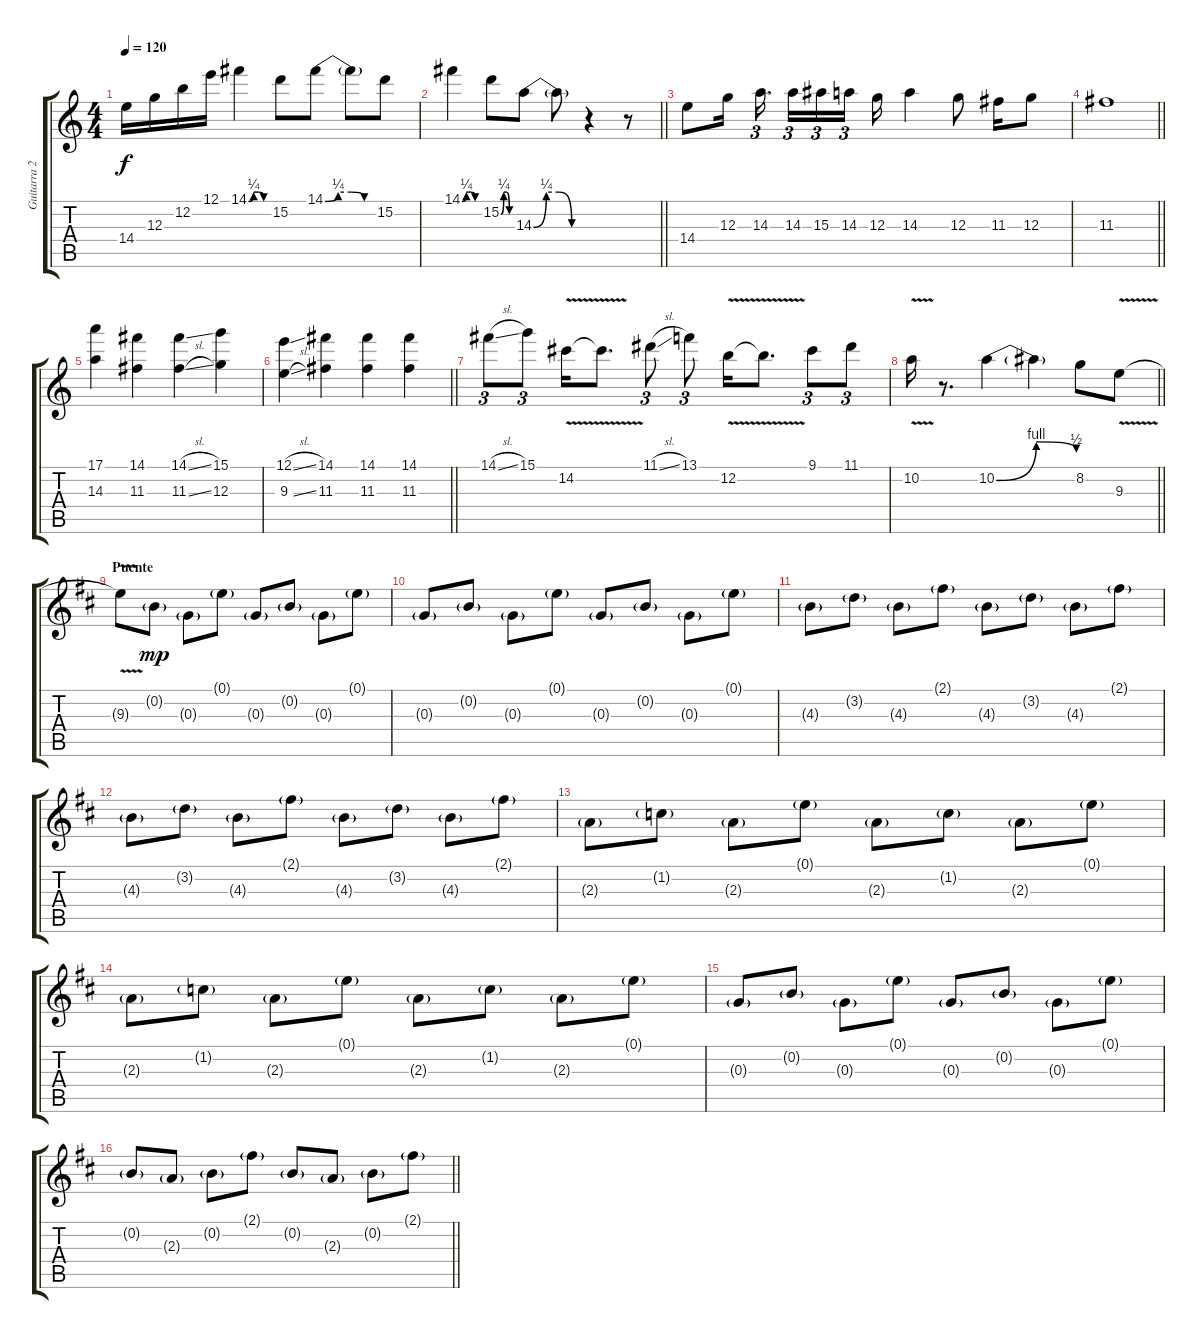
\track ("Guitarra 2" "Guitarra 2") {instrument overdrivenguitar}
\staff {score tabs}
\tuning (E4 B3 G3 D3 A2 D2) {hide}
\ts (4 4)
\tempo 120
\clef g2
\ks c
14.4.16{dy f} 12.3.16 12.2.16 12.1.16 14.1{be (custom 0 0 15 1 30 1 45 0 60 0)}.4 15.2.8 14.1{be (custom 0 0 15 1 30 1 45 0 60 0)}.8 14.1{t}.8 15.2.8 |
\barLineRight lightlight
14.1{be (custom 0 0 15 1 30 1 45 0 60 0)}.4 15.2{be (custom 0 0 15 1 30 1 45 0 60 0)}.8 14.3{be (custom 0 0 15 1 30 1 45 0 60 0)}.8 14.3{t}.8 r.4 r.8 |
14.4.8 12.3.16 14.3.16{d tu (3 2)} 14.3.16{tu (3 2)} 15.3.16{tu (3 2)} 14.3.16{tu (3 2) beam splitsecondary} 12.3.16 14.3.4 12.3.8 11.3.16 12.3.8 |
\barLineRight lightlight
11.3.1 |
(17.1 14.3).4 (14.1 11.3).4 (14.1{sl} 11.3{sl}).4 (15.1 12.3).4 |
\barLineRight lightlight
(12.1{sl} 9.3{sl}).4 (14.1 11.3).4 (14.1 11.3).4 (14.1 11.3).4 |
14.1{sl}.8{tu (3 2)} 15.1.8{tu (3 2)} 14.2{v}.16 14.2{t}.8{d} 11.1{sl}.8{tu (3 2)} 13.1.8{tu (3 2)} 12.2{v}.16 12.2{t}.8{d} 9.1.8{tu (3 2)} 11.1.8{tu (3 2)} |
\barLineRight lightlight
10.2{v}.16 r.8{d} 10.2{be (bendrelease 0 0 30 4 30 4 60 2)}.4 10.2{t}.4 8.2.8 9.3{v}.8 |
\section ("" "Puente")
\ks d
9.3{t}.8{volume 10} 0.2{g}.8{dy mp} 0.3{g}.8 0.1{g}.8 0.3{g}.8 0.2{g}.8 0.3{g}.8 0.1{g}.8 |
0.3{g}.8 0.2{g}.8 0.3{g}.8 0.1{g}.8 0.3{g}.8 0.2{g}.8 0.3{g}.8 0.1{g}.8 |
4.3{g}.8 3.2{g}.8 4.3{g}.8 2.1{g}.8 4.3{g}.8 3.2{g}.8 4.3{g}.8 2.1{g}.8 |
4.3{g}.8 3.2{g}.8 4.3{g}.8 2.1{g}.8 4.3{g}.8 3.2{g}.8 4.3{g}.8 2.1{g}.8 |
2.3{g}.8 1.2{g}.8 2.3{g}.8 0.1{g}.8 2.3{g}.8 1.2{g}.8 2.3{g}.8 0.1{g}.8 |
2.3{g}.8 1.2{g}.8 2.3{g}.8 0.1{g}.8 2.3{g}.8 1.2{g}.8 2.3{g}.8 0.1{g}.8 |
0.3{g}.8 0.2{g}.8 0.3{g}.8 0.1{g}.8 0.3{g}.8 0.2{g}.8 0.3{g}.8 0.1{g}.8 |
\barLineRight lightlight
0.2{g}.8 2.3{g}.8 0.2{g}.8 2.1{g}.8 0.2{g}.8 2.3{g}.8 0.2{g}.8 2.1{g}.8
